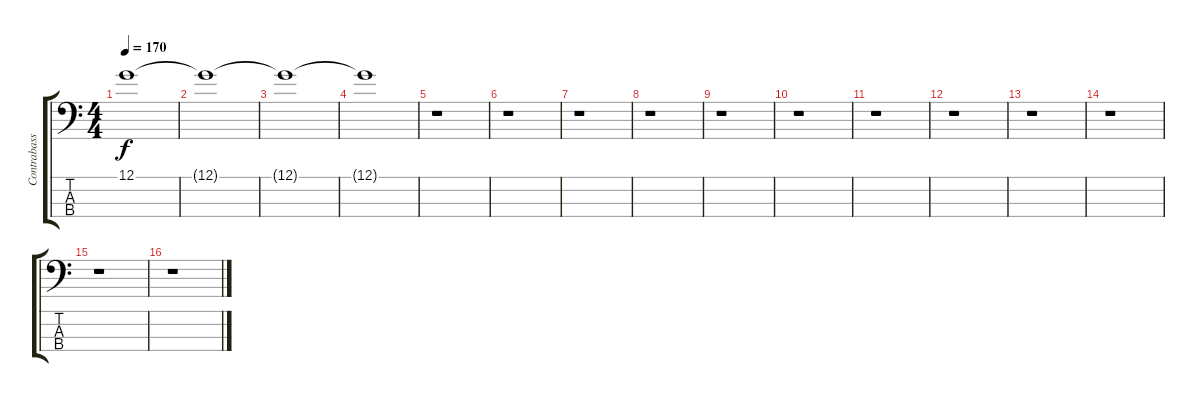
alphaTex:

\track ("Contrabass" "Contrabass") {instrument contrabass}
\staff {score tabs}
\tuning (G2 D2 A1 E1) {hide}
\ts (4 4)
\tempo 170
\clef f4
\ks c
12.1.1{dy f} |
12.1{t}.1 |
12.1{t}.1 |
12.1{t}.1 |
\section ("" "")
r.1 |
r.1 |
r.1 |
r.1 |
r.1 |
r.1 |
r.1 |
r.1 |
\section ("" "")
r.1 |
r.1 |
r.1 |
r.1
